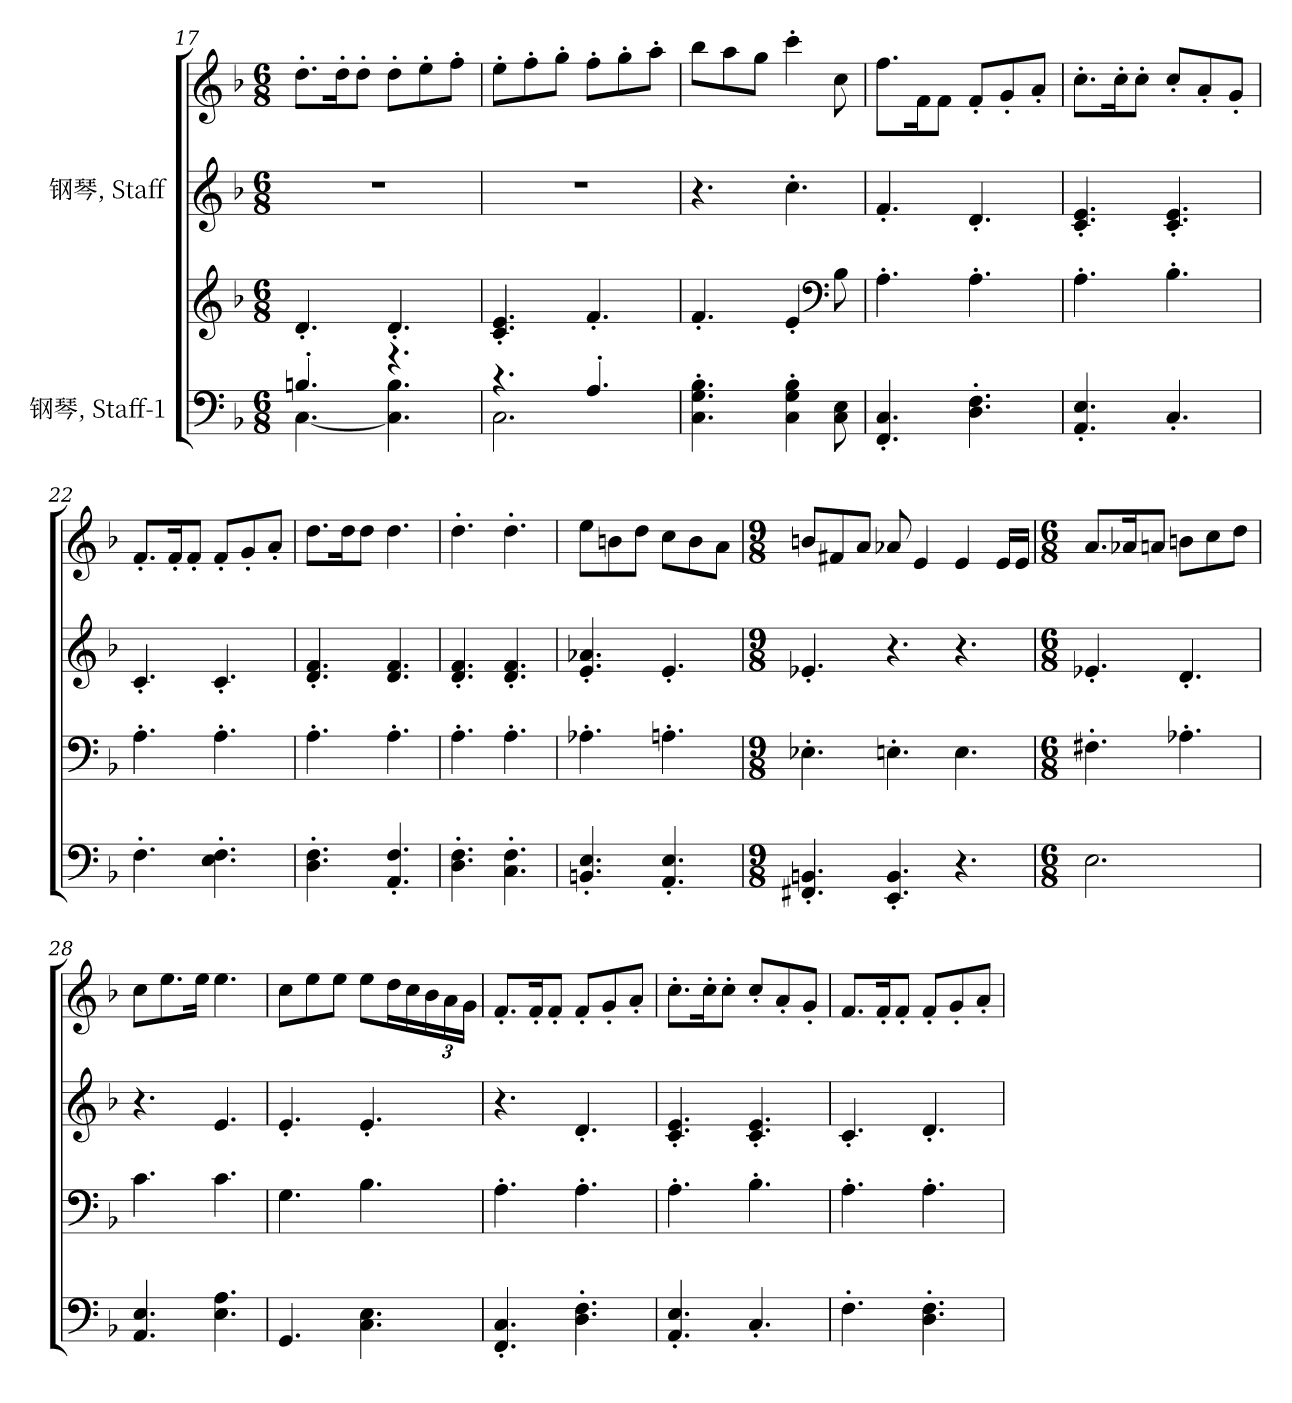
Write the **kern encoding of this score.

**kern	**kern	**kern	**kern
*part2	*part2	*part1	*part1
*staff4	*staff3	*staff2	*staff1
*I"钢琴, Staff-1	*	*I"钢琴, Staff	*
*clefF4	*clefG2	*clefG2	*clefG2
*k[b-]	*k[b-]	*k[b-]	*k[b-]
*M6/8	*M6/8	*M6/8	*M6/8
=17	=17	=17	=17
*^	*	*	*
4.Bn'/	[4.C\	4.d'/	2.r	8.dd'\L
.	.	.	.	16dd'\K
.	.	.	.	8dd'\J
4.r	4.C\] 4.B\	4.d'/	.	8dd'\L
.	.	.	.	8ee'\
.	.	.	.	8ff'\J
=18	=18	=18	=18	=18
4.r	2.C\	4.c/' 4.e/'	2.r	8ee'\L
.	.	.	.	8ff'\
.	.	.	.	8gg'\J
4.A'/	.	4.f'/	.	8ff'\L
.	.	.	.	8gg'\
.	.	.	.	8aa'\J
*v	*v	*	*	*
!!LO:LB:g=z
=19	=19	=19	=19
4.C\' 4.G\' 4.B-\'	4.f'/	4.r	8bb-\L
.	.	.	8aa\
.	.	.	8gg\J
4C\' 4G\' 4B-\'	4e'/	4.cc'\	4ccc'\
*	*clefF4	*	*
8C\ 8E\	8B-\	.	8cc\
=20	=20	=20	=20
4.FF/' 4.C/'	4.A'\	4.f'/	8.ff\L
.	.	.	16f\K
.	.	.	8f\J
4.D\' 4.F\'	4.A'\	4.d'/	8f'/L
.	.	.	8g'/
.	.	.	8a'/J
=21	=21	=21	=21
4.AA/' 4.E/'	4.A'\	4.c/' 4.e/'	8.cc'\L
.	.	.	16cc'\K
.	.	.	8cc'\J
4.C'/	4.B-'\	4.c/' 4.e/'	8cc'/L
.	.	.	8a'/
.	.	.	8g'/J
=22	=22	=22	=22
4.F'\	4.A'\	4.c'/	8.f'/L
.	.	.	16f'/K
.	.	.	8f'/J
4.E\' 4.F\'	4.A'\	4.c'/	8f'/L
.	.	.	8g'/
.	.	.	8a'/J
=23	=23	=23	=23
4.D\' 4.F\'	4.A'\	4.d/' 4.f/'	8.dd\L
.	.	.	16dd\K
.	.	.	8dd\J
4.AA/' 4.F/'	4.A'\	4.d/ 4.f/	4.dd\
=24	=24	=24	=24
4.D\' 4.F\'	4.A'\	4.d/' 4.f/'	4.dd'\
4.C\' 4.F\'	4.A'\	4.d/' 4.f/'	4.dd'\
!!LO:LB:g=z
=25	=25	=25	=25
4.BBn/' 4.E/'	4.A-X'\	4.e/' 4.a-X/'	8ee\L
.	.	.	8bn\
.	.	.	8dd\J
4.AA/' 4.E/'	4.An'\	4.e'/	8cc\L
.	.	.	8b\
.	.	.	8a\J
=26	=26	=26	=26
*M9/8	*M9/8	*M9/8	*M9/8
4.FF#X/' 4.BBn/'	4.E-X'\	4.e-X'/	8bn/L
.	.	.	8f#X/
.	.	.	8a/J
4.EE/' 4.BB/'	4.En'\	4.r	8a-X/
.	.	.	4e/
4.r	4.E\	4.r	4e/
.	.	.	16e/LL
.	.	.	16e/JJ
=27	=27	=27	=27
*M6/8	*M6/8	*M6/8	*M6/8
2.E\	4.F#X'\	4.e-X'/	8.a/L
.	.	.	16a-X/K
.	.	.	8an/J
.	4.A-X'\	4.d'/	8bn\L
.	.	.	8cc\
.	.	.	8dd\J
=28	=28	=28	=28
4.AA/ 4.E/	4.c\	4.r	8cc\L
.	.	.	8.ee\
.	.	.	16ee\Jk
4.E\ 4.A\	4.c\	4.e/	4.ee\
!!LO:PB:g=z
=29	=29	=29	=29
4.GG/	4.G\	4.e'/	8cc\L
.	.	.	8ee\
.	.	.	8ee\J
4.C\ 4.E\	4.B-\	4.e'/	8ee\L
.	.	.	16dd\L
.	.	.	16cc\
*	*	*	*Xbrackettup
.	.	.	24b-\
.	.	.	24a\
.	.	.	24g\JJ
=30	=30	=30	=30
4.FF/' 4.C/'	4.A'\	4.r	8.f'/L
.	.	.	16f'/K
.	.	.	8f'/J
4.D\' 4.F\'	4.A'\	4.d'/	8f'/L
.	.	.	8g'/
.	.	.	8a'/J
=31	=31	=31	=31
4.AA/' 4.E/'	4.A'\	4.c/' 4.e/'	8.cc'\L
.	.	.	16cc'\K
.	.	.	8cc'\J
4.C'/	4.B-'\	4.c/' 4.e/'	8cc'/L
.	.	.	8a'/
.	.	.	8g'/J
=32	=32	=32	=32
4.F'\	4.A'\	4.c'/	8.f/L
.	.	.	16f'/K
.	.	.	8f'/J
4.D\' 4.F\'	4.A'\	4.d'/	8f'/L
.	.	.	8g'/
.	.	.	8a'/J
=	=	=	=
*-	*-	*-	*-
